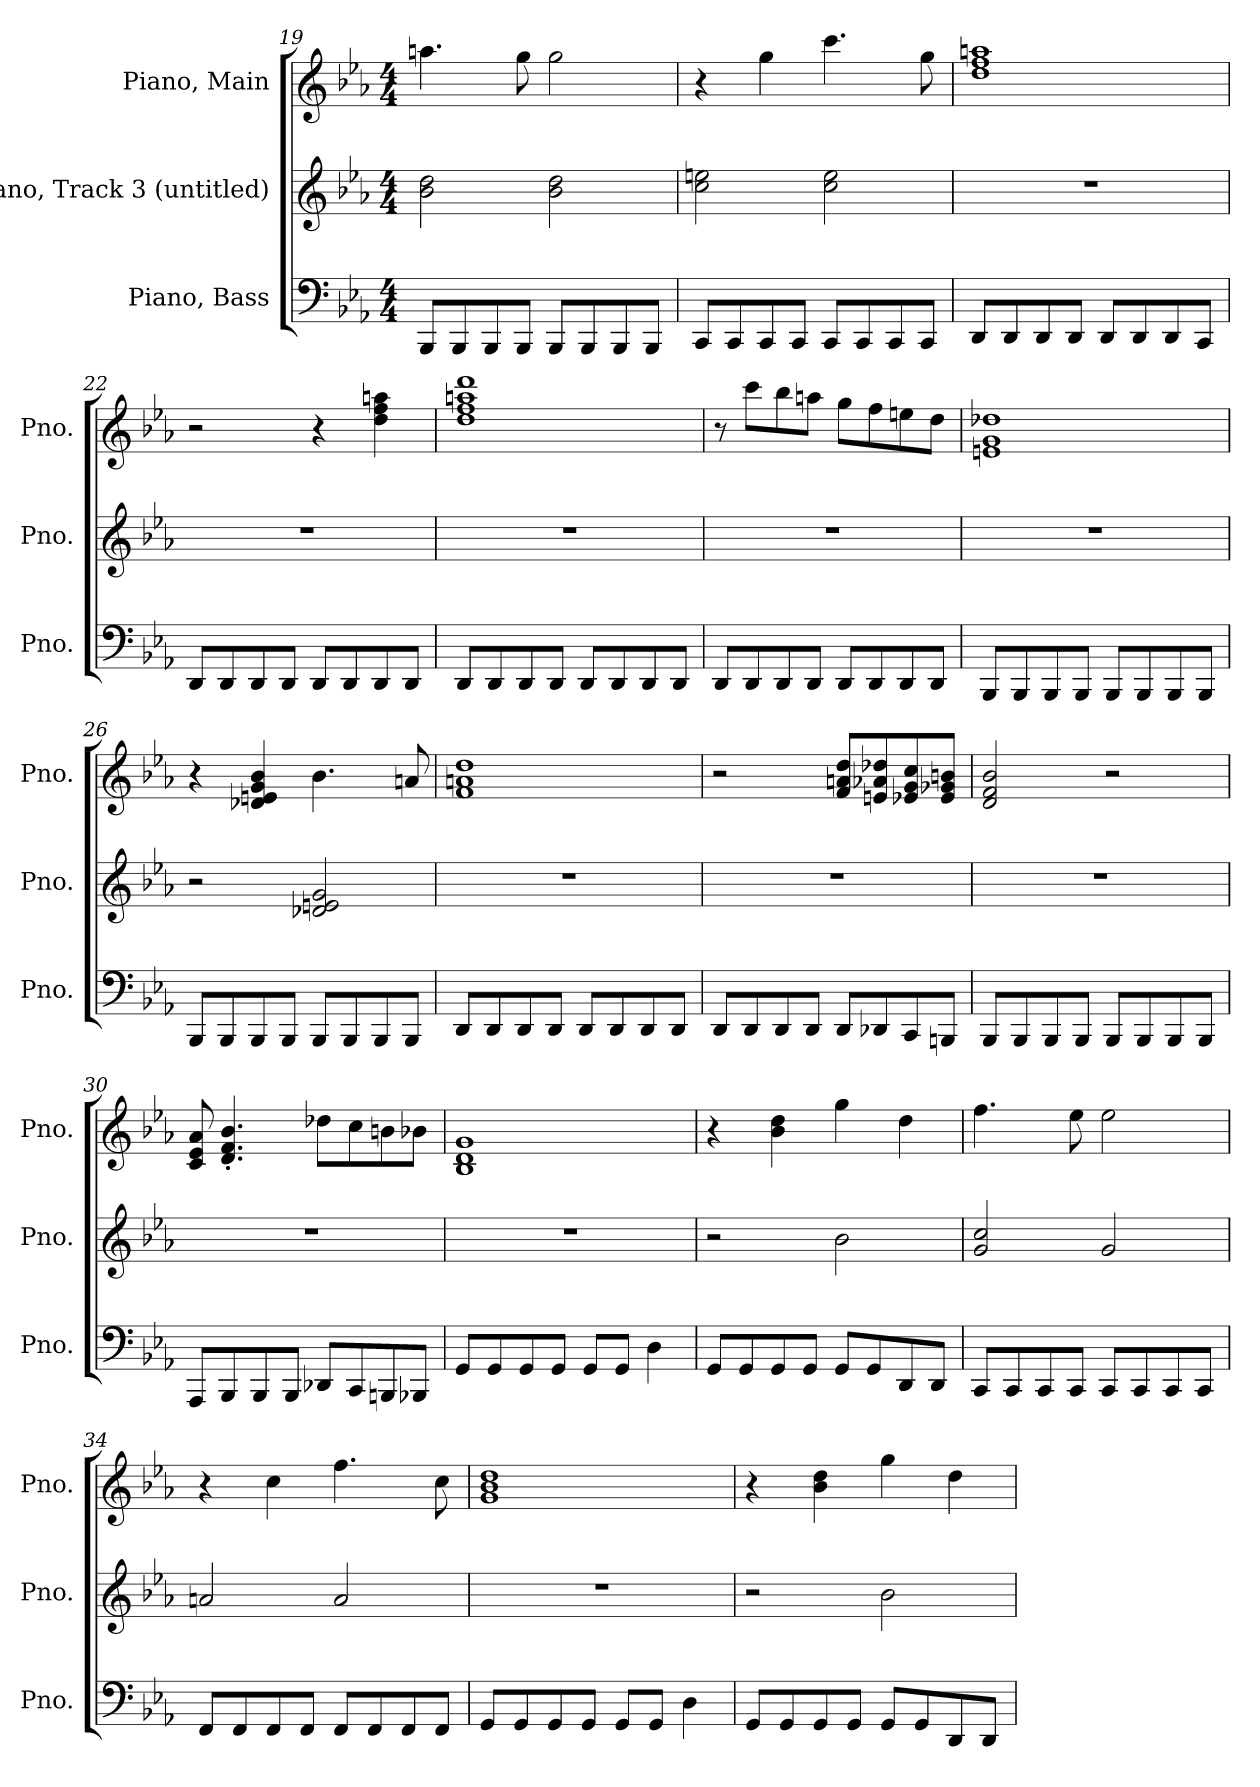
**kern	**kern	**kern
*part3	*part2	*part1
*staff3	*staff2	*staff1
*I"Piano, Bass	*I"Piano, Track 3 (untitled)	*I"Piano, Main
*I'Pno.	*I'Pno.	*I'Pno.
*clefF4	*clefG2	*clefG2
*k[b-e-a-]	*k[b-e-a-]	*k[b-e-a-]
*M4/4	*M4/4	*M4/4
=19	=19	=19
8BBB-/L	2b-\ 2dd\	4.aan\
8BBB-/	.	.
8BBB-/	.	.
8BBB-/J	.	8gg\
8BBB-/L	2b-\ 2dd\	2gg\
8BBB-/	.	.
8BBB-/	.	.
8BBB-/J	.	.
=20	=20	=20
8CC/L	2cc\ 2een\	4r
8CC/	.	.
8CC/	.	4gg\
8CC/J	.	.
8CC/L	2cc\ 2ee\	4.ccc\
8CC/	.	.
8CC/	.	.
8CC/J	.	8gg\
!!LO:LB:g=z
=21	=21	=21
8DD/L	1r	1dd 1ff 1aan
8DD/	.	.
8DD/	.	.
8DD/J	.	.
8DD/L	.	.
8DD/	.	.
8DD/	.	.
8CC/J	.	.
=22	=22	=22
8DD/L	1r	2r
8DD/	.	.
8DD/	.	.
8DD/J	.	.
8DD/L	.	4r
8DD/	.	.
8DD/	.	4dd\ 4ff\ 4aan\
8DD/J	.	.
=23	=23	=23
8DD/L	1r	1dd 1ff 1aan 1ddd
8DD/	.	.
8DD/	.	.
8DD/J	.	.
8DD/L	.	.
8DD/	.	.
8DD/	.	.
8DD/J	.	.
!!LO:PB:g=z
=24	=24	=24
8DD/L	1r	8r
8DD/	.	8ccc\L
8DD/	.	8bb-\
8DD/J	.	8aan\J
8DD/L	.	8gg\L
8DD/	.	8ff\
8DD/	.	8een\
8DD/J	.	8dd\J
=25	=25	=25
8BBB-/L	1r	1en 1g 1dd-X
8BBB-/	.	.
8BBB-/	.	.
8BBB-/J	.	.
8BBB-/L	.	.
8BBB-/	.	.
8BBB-/	.	.
8BBB-/J	.	.
=26	=26	=26
8BBB-/L	2r	4r
8BBB-/	.	.
8BBB-/	.	4d-X/ 4en/ 4g/ 4b-/
8BBB-/J	.	.
8BBB-/L	2d-X/ 2en/ 2g/	4.b-\
8BBB-/	.	.
8BBB-/	.	.
8BBB-/J	.	8an/
!!LO:LB:g=z
=27	=27	=27
8DD/L	1r	1f 1an 1dd
8DD/	.	.
8DD/	.	.
8DD/J	.	.
8DD/L	.	.
8DD/	.	.
8DD/	.	.
8DD/J	.	.
=28	=28	=28
8DD/L	1r	2r
8DD/	.	.
8DD/	.	.
8DD/J	.	.
8DD/L	.	8f/ 8an/ 8dd/L
8DD-X/	.	8en/ 8a-X/ 8dd-X/
8CC/	.	8e-X/ 8g/ 8cc/
8BBBn/J	.	8e-/ 8g-X/ 8bn/J
=29	=29	=29
8BBB-/L	1r	2d/ 2f/ 2b-/
8BBB-/	.	.
8BBB-/	.	.
8BBB-/J	.	.
8BBB-/L	.	2r
8BBB-/	.	.
8BBB-/	.	.
8BBB-/J	.	.
!!LO:LB:g=z
=30	=30	=30
8AAA-/L	1r	8c/ 8e-/ 8a-/
8BBB-/	.	4.d/' 4.f/' 4.b-/'
8BBB-/	.	.
8BBB-/J	.	.
8DD-X/L	.	8dd-X\L
8CC/	.	8cc\
8BBBn/	.	8bn\
8BBB-X/J	.	8b-X\J
=31	=31	=31
8GG/L	1r	1B- 1d 1g
8GG/	.	.
8GG/	.	.
8GG/J	.	.
8GG/L	.	.
8GG/J	.	.
4D\	.	.
=32	=32	=32
8GG/L	2r	4r
8GG/	.	.
8GG/	.	4b-\ 4dd\
8GG/J	.	.
8GG/L	2b-\	4gg\
8GG/	.	.
8DD/	.	4dd\
8DD/J	.	.
=33	=33	=33
8CC/L	2g/ 2cc/	4.ff\
8CC/	.	.
8CC/	.	.
8CC/J	.	8ee-\
8CC/L	2g/	2ee-\
8CC/	.	.
8CC/	.	.
8CC/J	.	.
!!LO:LB:g=z
=34	=34	=34
8FF/L	2an/	4r
8FF/	.	.
8FF/	.	4cc\
8FF/J	.	.
8FF/L	2a/	4.ff\
8FF/	.	.
8FF/	.	.
8FF/J	.	8cc\
=35	=35	=35
8GG/L	1r	1g 1b- 1dd
8GG/	.	.
8GG/	.	.
8GG/J	.	.
8GG/L	.	.
8GG/J	.	.
4D\	.	.
=36	=36	=36
8GG/L	2r	4r
8GG/	.	.
8GG/	.	4b-\ 4dd\
8GG/J	.	.
8GG/L	2b-\	4gg\
8GG/	.	.
8DD/	.	4dd\
8DD/J	.	.
=	=	=
*-	*-	*-
